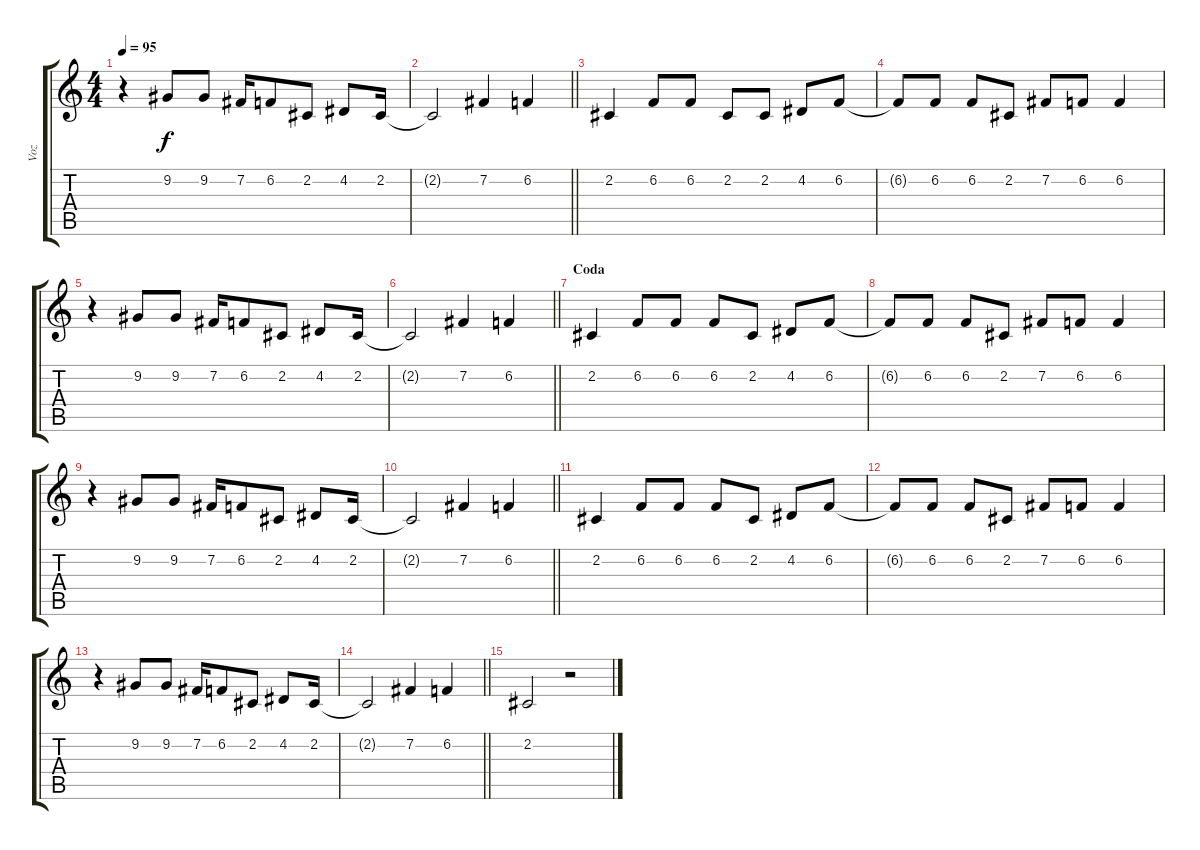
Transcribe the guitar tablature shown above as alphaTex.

\track ("Voz" "Voz") {instrument clarinet}
\staff {score tabs}
\tuning (E4 B3 G3 D3 A2 E2) {hide}
\ts (4 4)
\tempo 95
\clef g2
\ks c
r.4{dy f} 9.2.8 9.2.8 7.2.16 6.2.8 2.2.8 4.2.8 2.2.16 |
\barLineRight lightlight
2.2{t}.2 7.2.4 6.2.4 |
2.2.4 6.2.8 6.2.8 2.2.8 2.2.8 4.2.8 6.2.8 |
6.2{t}.8 6.2.8 6.2.8 2.2.8 7.2.8 6.2.8 6.2.4 |
r.4 9.2.8 9.2.8 7.2.16 6.2.8 2.2.8 4.2.8 2.2.16 |
\barLineRight lightlight
2.2{t}.2 7.2.4 6.2.4 |
\section ("" "Coda")
2.2.4 6.2.8 6.2.8 6.2.8 2.2.8 4.2.8 6.2.8 |
6.2{t}.8 6.2.8 6.2.8 2.2.8 7.2.8 6.2.8 6.2.4 |
r.4 9.2.8 9.2.8 7.2.16 6.2.8 2.2.8 4.2.8 2.2.16 |
\barLineRight lightlight
2.2{t}.2 7.2.4 6.2.4 |
2.2.4 6.2.8 6.2.8 6.2.8 2.2.8 4.2.8 6.2.8 |
6.2{t}.8 6.2.8 6.2.8 2.2.8 7.2.8 6.2.8 6.2.4 |
r.4 9.2.8 9.2.8 7.2.16 6.2.8 2.2.8 4.2.8 2.2.16 |
\barLineRight lightlight
2.2{t}.2 7.2.4 6.2.4 |
2.2.2 r.2
